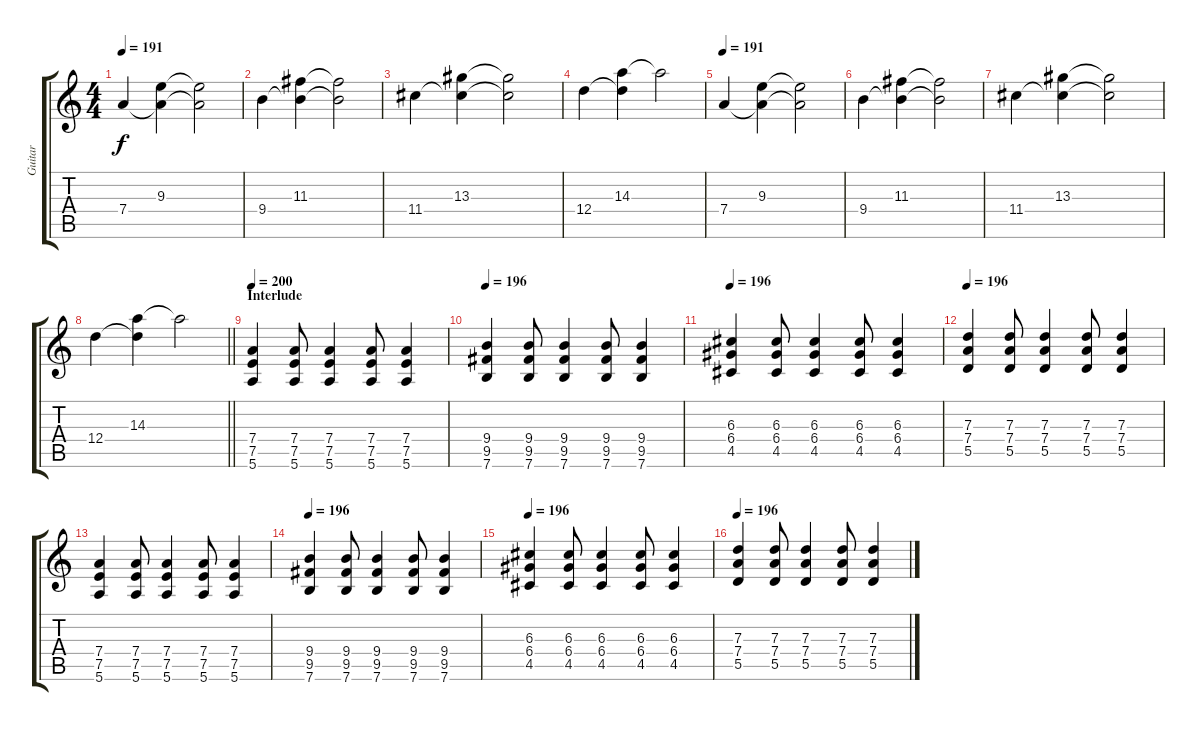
\track ("Guitar" "Guitar") {instrument distortionguitar}
\staff {score tabs}
\tuning (E4 B3 G3 D3 A2 E2) {hide}
\ts (4 4)
\tempo 191
\clef g2
\ks c
7.4.4{dy f} (9.3 7.4{t}).4 (9.3{t} 7.4{t}).2 |
9.4.4 (11.3 9.4{t}).4 (11.3{t} 9.4{t}).2 |
11.4.4 (13.3 11.4{t}).4 (13.3{t} 11.4{t}).2 |
12.4.4 (14.3 12.4{t}).4 14.3{t}.2 |
\tempo 191
7.4.4 (9.3 7.4{t}).4 (9.3{t} 7.4{t}).2 |
9.4.4 (11.3 9.4{t}).4 (11.3{t} 9.4{t}).2 |
11.4.4 (13.3 11.4{t}).4 (13.3{t} 11.4{t}).2 |
\barLineRight lightlight
12.4.4 (14.3 12.4{t}).4 14.3{t}.2 |
\section ("" "Interlude")
\tempo 200
(7.4 7.5 5.6).4{volume 10 balance 6} (7.4 7.5 5.6).8 (7.4 7.5 5.6).4 (7.4 7.5 5.6).8 (7.4 7.5 5.6).4 |
\tempo 196
(9.4 9.5 7.6).4 (9.4 9.5 7.6).8 (9.4 9.5 7.6).4 (9.4 9.5 7.6).8 (9.4 9.5 7.6).4 |
\tempo 196
(6.3 6.4 4.5).4 (6.3 6.4 4.5).8 (6.3 6.4 4.5).4 (6.3 6.4 4.5).8 (6.3 6.4 4.5).4 |
\tempo 196
(7.3 7.4 5.5).4 (7.3 7.4 5.5).8 (7.3 7.4 5.5).4 (7.3 7.4 5.5).8 (7.3 7.4 5.5).4 |
(7.4 7.5 5.6).4 (7.4 7.5 5.6).8 (7.4 7.5 5.6).4 (7.4 7.5 5.6).8 (7.4 7.5 5.6).4 |
\tempo 196
(9.4 9.5 7.6).4 (9.4 9.5 7.6).8 (9.4 9.5 7.6).4 (9.4 9.5 7.6).8 (9.4 9.5 7.6).4 |
\tempo 196
(6.3 6.4 4.5).4 (6.3 6.4 4.5).8 (6.3 6.4 4.5).4 (6.3 6.4 4.5).8 (6.3 6.4 4.5).4 |
\tempo 196
(7.3 7.4 5.5).4 (7.3 7.4 5.5).8 (7.3 7.4 5.5).4 (7.3 7.4 5.5).8 (7.3 7.4 5.5).4
